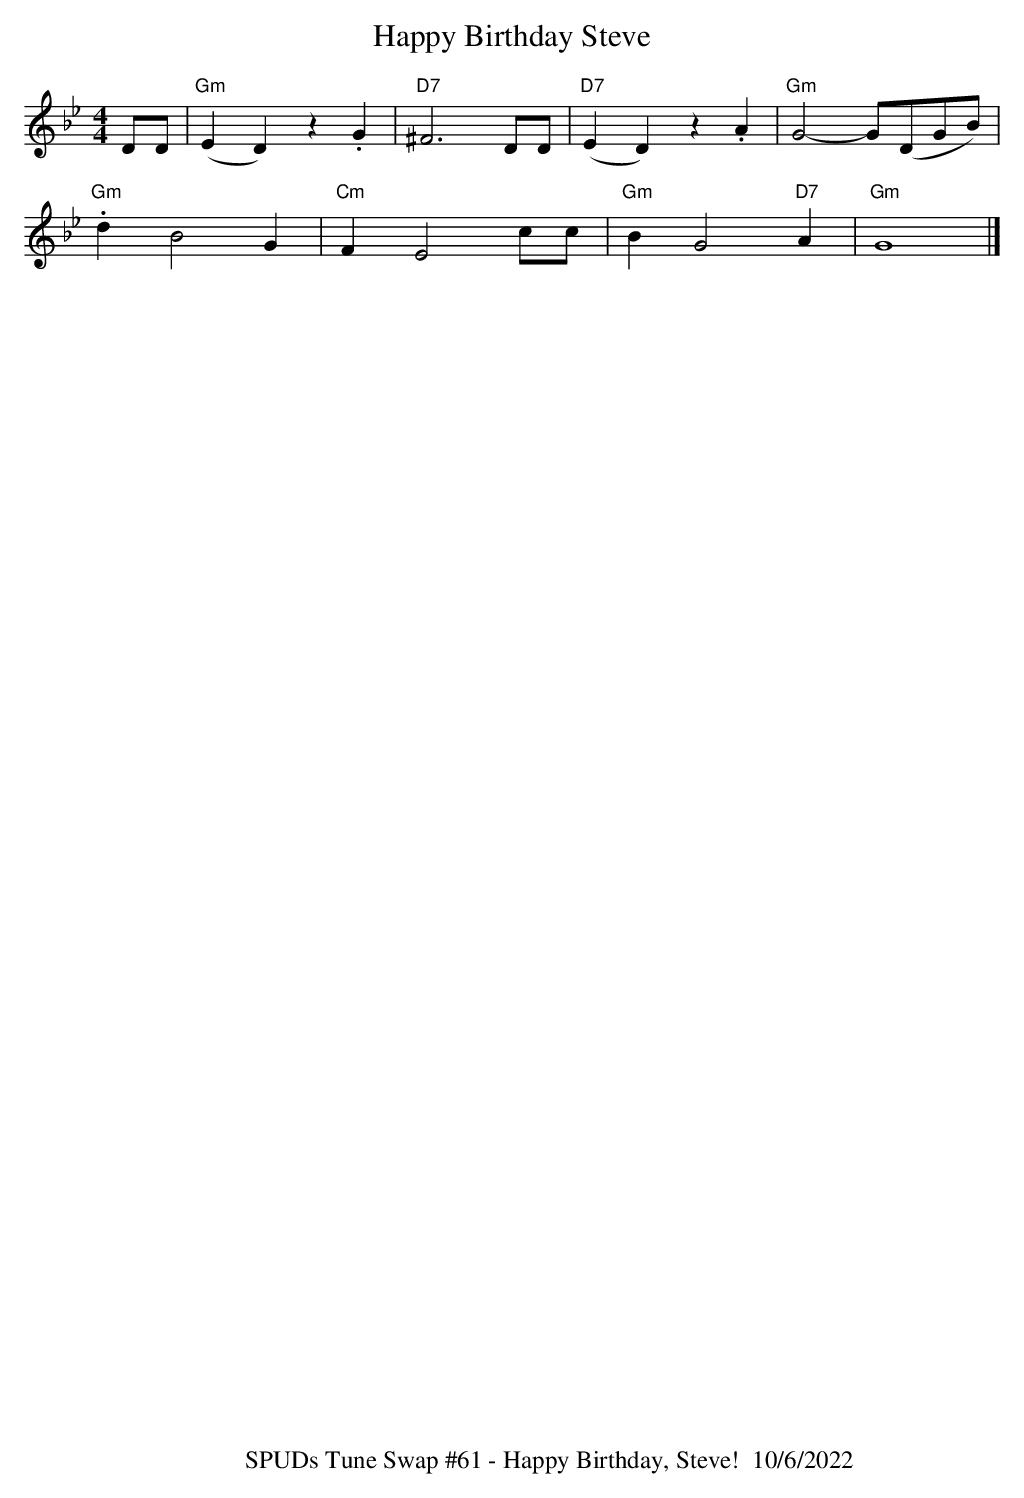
X:1
T:Happy Birthday Steve
M:4/4
K:Gm
DD|"Gm"(E2D2)z2.G2|"D7"^F6 DD|"D7"(E2D2)z2.A2|"Gm"G4-G(DGB)|
"Gm".d2B4G2|"Cm"F2E4 cc|"Gm"B2G4"D7"A2|"Gm"G8|]
